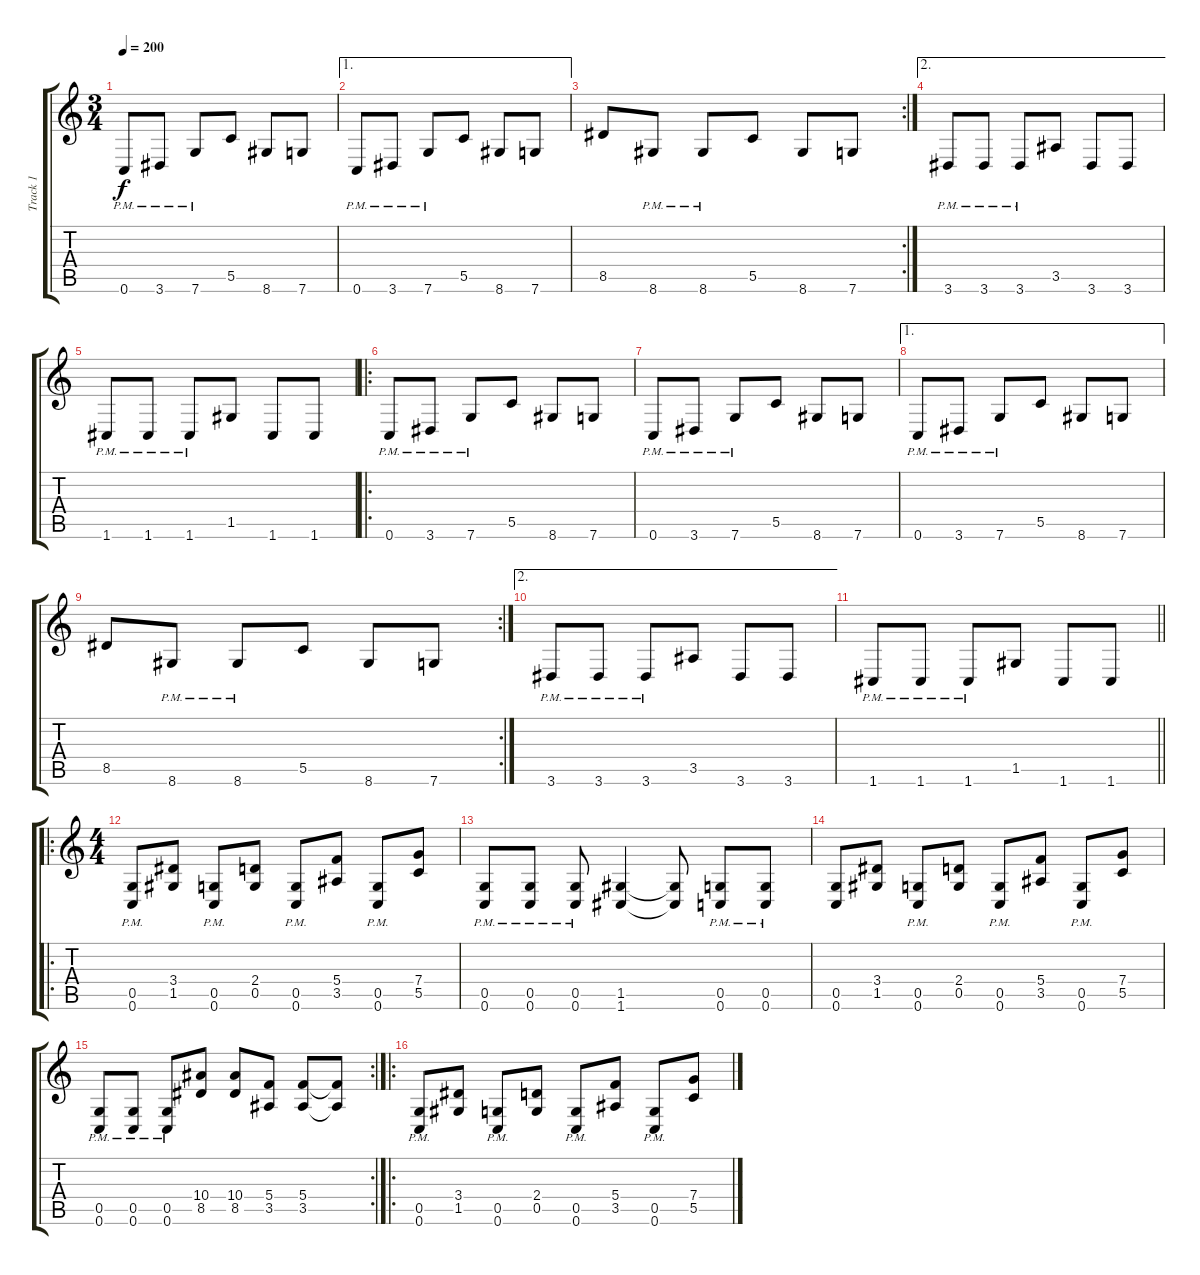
\track ("Track 1" "Track 1") {instrument electricguitarclean}
\staff {score tabs}
\tuning (D4 A3 F3 C3 G2 C2) {hide}
\ts (3 4)
\tempo 200
\clef g2
\ks c
0.6{pm}.8{dy f} 3.6{pm}.8 7.6{pm}.8 5.5.8 8.6.8 7.6.8 |
\ae 1
0.6{pm}.8 3.6{pm}.8 7.6{pm}.8 5.5.8 8.6.8 7.6.8 |
\rc 2
8.5.8 8.6{pm}.8 8.6{pm}.8 5.5.8 8.6.8 7.6.8 |
\ae 2
3.6{pm}.8 3.6{pm}.8 3.6{pm}.8 3.5.8 3.6.8 3.6.8 |
1.6{pm}.8 1.6{pm}.8 1.6{pm}.8 1.5.8 1.6.8 1.6.8 |
\ro
0.6{pm}.8 3.6{pm}.8 7.6{pm}.8 5.5.8 8.6.8 7.6.8 |
0.6{pm}.8 3.6{pm}.8 7.6{pm}.8 5.5.8 8.6.8 7.6.8 |
\ae 1
0.6{pm}.8 3.6{pm}.8 7.6{pm}.8 5.5.8 8.6.8 7.6.8 |
\rc 2
8.5.8 8.6{pm}.8 8.6{pm}.8 5.5.8 8.6.8 7.6.8 |
\ae 2
3.6{pm}.8 3.6{pm}.8 3.6{pm}.8 3.5.8 3.6.8 3.6.8 |
\barLineRight lightlight
1.6{pm}.8 1.6{pm}.8 1.6{pm}.8 1.5.8 1.6.8 1.6.8 |
\ro
\ts (4 4)
(0.5{pm} 0.6{pm}).8 (3.4 1.5).8 (0.5{pm} 0.6{pm}).8 (2.4 0.5).8 (0.5{pm} 0.6{pm}).8 (5.4 3.5).8 (0.5{pm} 0.6{pm}).8 (7.4 5.5).8 |
(0.5{pm} 0.6{pm}).8 (0.5{pm} 0.6{pm}).8 (0.5{pm} 0.6{pm}).8 (1.5 1.6).4 (1.5{t} 1.6{t}).8 (0.5{pm} 0.6{pm}).8 (0.5{pm} 0.6{pm}).8 |
(0.5 0.6).8 (3.4 1.5).8 (0.5{pm} 0.6{pm}).8 (2.4 0.5).8 (0.5{pm} 0.6{pm}).8 (5.4 3.5).8 (0.5{pm} 0.6{pm}).8 (7.4 5.5).8 |
\rc 2
(0.5{pm} 0.6{pm}).8 (0.5{pm} 0.6{pm}).8 (0.5{pm} 0.6{pm}).8 (10.4 8.5).8 (10.4 8.5).8 (5.4 3.5).8 (5.4 3.5).8 (5.4{t} 3.5{t}).8 |
\ro
(0.5{pm} 0.6{pm}).8 (3.4 1.5).8 (0.5{pm} 0.6{pm}).8 (2.4 0.5).8 (0.5{pm} 0.6{pm}).8 (5.4 3.5).8 (0.5{pm} 0.6{pm}).8 (7.4 5.5).8
